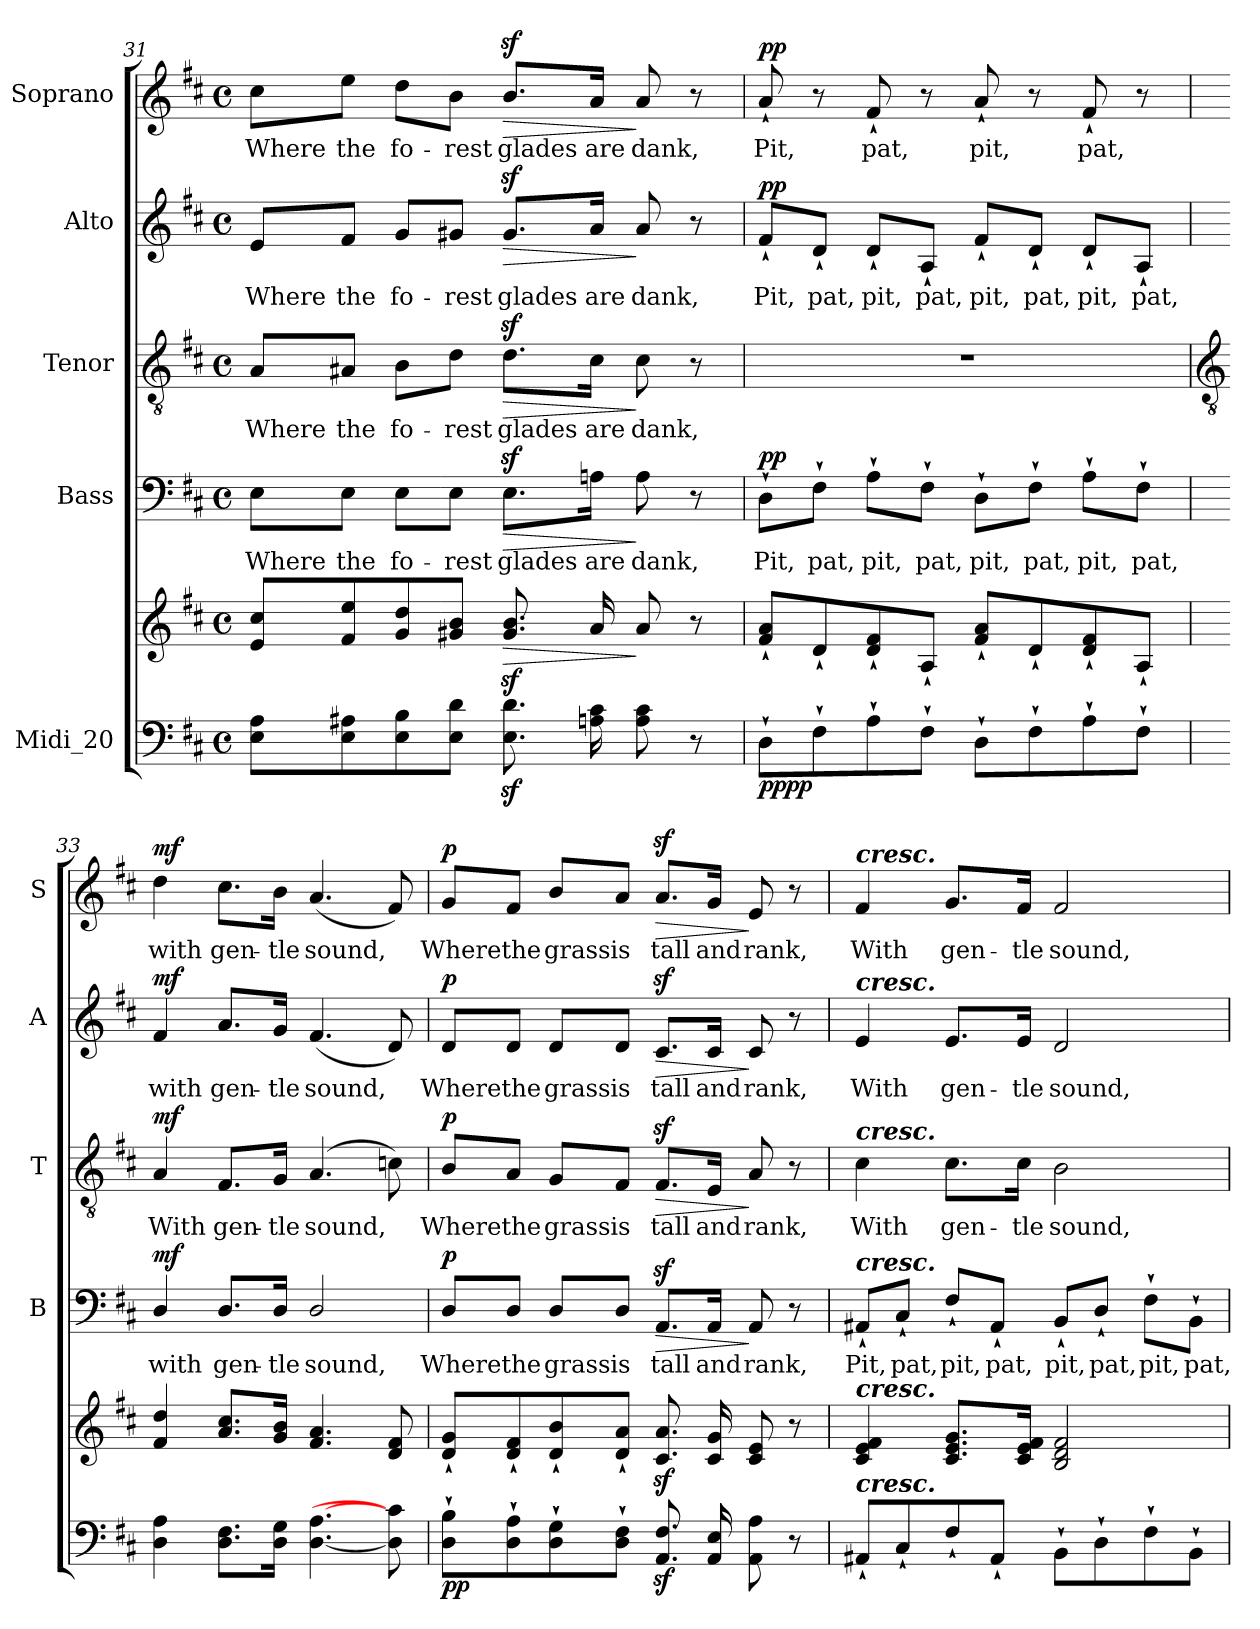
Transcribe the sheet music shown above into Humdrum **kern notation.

**kern	**kern	**dynam	**kern	**text	**dynam	**kern	**text	**dynam	**kern	**text	**dynam	**kern	**text	**dynam
*part5	*part5	*part5	*part4	*part4	*part4	*part3	*part3	*part3	*part2	*part2	*part2	*part1	*part1	*part1
*staff6	*staff5	*staff5/6	*staff4	*staff4	*staff4	*staff3	*staff3	*staff3	*staff2	*staff2	*staff2	*staff1	*staff1	*staff1
*I"Midi_20	*	*	*I"Bass	*	*	*I"Tenor	*	*	*I"Alto	*	*	*I"Soprano	*	*
*	*	*	*I'B	*	*	*I'T	*	*	*I'A	*	*	*I'S	*	*
*clefF4	*clefG2	*	*clefF4	*	*	*clefGv2	*	*	*clefG2	*	*	*clefG2	*	*
*k[f#c#]	*k[f#c#]	*	*k[f#c#]	*	*	*k[f#c#]	*	*	*k[f#c#]	*	*	*k[f#c#]	*	*
*D:	*D:	*	*D:	*	*	*D:	*	*	*D:	*	*	*D:	*	*
*M4/4	*M4/4	*	*M4/4	*	*	*M4/4	*	*	*M4/4	*	*	*M4/4	*	*
*met(c)	*met(c)	*	*met(c)	*	*	*met(c)	*	*	*met(c)	*	*	*met(c)	*	*
=31	=31	=31	=31	=31	=31	=31	=31	=31	=31	=31	=31	=31	=31	=31
!	!	!	!	!LO:LY:b	!	!	!LO:LY:b	!	!	!LO:LY:b	!	!	!LO:LY:b	!
8E 8AL	8e 8cc#L	.	8E\L	Where	.	8A/L	Where	.	8e/L	Where	.	8cc#\L	Where	.
!	!	!	!	!LO:LY:b	!	!	!LO:LY:b	!	!	!LO:LY:b	!	!	!LO:LY:b	!
8E 8A#X	8f# 8ee	.	8E\J	the	.	8A#X/J	the	.	8f#/J	the	.	8ee\J	the	.
!	!	!	!	!LO:LY:b	!	!	!LO:LY:b	!	!	!LO:LY:b	!	!	!LO:LY:b	!
8E 8B	8g 8dd	.	8E\L	fo-	.	8B\L	fo-	.	8g/L	fo-	.	8dd\L	fo-	.
!	!	!	!	!LO:LY:b	!	!	!LO:LY:b	!	!	!LO:LY:b	!	!	!LO:LY:b	!
8E 8dJ	8g#X 8bJ	.	8E\J	-rest	.	8d\J	-rest	.	8g#X/J	-rest	.	8b\J	-rest	.
!	!	!LO:HP:b	!	!LO:LY:b	!LO:HP:b	!	!LO:LY:b	!LO:HP:b	!	!LO:LY:b	!LO:HP:b	!	!LO:LY:b	!LO:HP:b
8.Ez< 8.dz<L	8.g#z< 8.bz<L	>	8.Ez<\L	glades	>	8.dz<\L	glades	>	8.g#z</L	glades	>	8.bz</L	glades	>
!	!	!	!	!LO:LY:b	!	!	!LO:LY:b	!	!	!LO:LY:b	!	!	!LO:LY:b	!
16An 16c#L	16aL	.	16An\Jk	are	.	16c#\Jk	are	.	16a/Jk	are	.	16a/Jk	are	.
!	!	!	!	!LO:LY:b	!	!	!LO:LY:b	!	!	!LO:LY:b	!	!	!LO:LY:b	!
8A 8c#J	8aJ	]	8A	dank,	]	8c#	dank,	]	8a	dank,	]	8a	dank,	]
8r	8r	.	8r	.	.	8r	.	.	8r	.	.	8r	.	.
=32	=32	=32	=32	=32	=32	=32	=32	=32	=32	=32	=32	=32	=32	=32
!	!	!LO:DY:b=2	!	!LO:LY:b	!	!	!	!	!	!LO:LY:b	!	!	!LO:LY:b	!
!	!	!LO:DY:n=1:b	!	!	!LO:DY:b	!	!	!	!	!	!LO:DY:b	!	!	!LO:DY:b
8D`L	8f#` 8a`L	pp pp	8D`\L	Pit,	pp	1r	.	.	8f#`/L	Pit,	pp	8a`	Pit,	pp
!	!	!	!	!LO:LY:b	!	!	!	!	!	!LO:LY:b	!	!	!	!
8F#`	8d`	.	8F#`\J	pat,	.	.	.	.	8d`/J	pat,	.	8r	.	.
!	!	!	!	!LO:LY:b	!	!	!	!	!	!LO:LY:b	!	!	!LO:LY:b	!
8A`	8d` 8f#`	.	8A`\L	pit,	.	.	.	.	8d`/L	pit,	.	8f#`	pat,	.
!	!	!	!	!LO:LY:b	!	!	!	!	!	!LO:LY:b	!	!	!	!
8F#`J	8A`J	.	8F#`\J	pat,	.	.	.	.	8A`/J	pat,	.	8r	.	.
!	!	!	!	!LO:LY:b	!	!	!	!	!	!LO:LY:b	!	!	!LO:LY:b	!
8D`L	8f#` 8a`L	.	8D`\L	pit,	.	.	.	.	8f#`/L	pit,	.	8a`	pit,	.
!	!	!	!	!LO:LY:b	!	!	!	!	!	!LO:LY:b	!	!	!	!
8F#`	8d`	.	8F#`\J	pat,	.	.	.	.	8d`/J	pat,	.	8r	.	.
!	!	!	!	!LO:LY:b	!	!	!	!	!	!LO:LY:b	!	!	!LO:LY:b	!
8A`	8d` 8f#`	.	8A`\L	pit,	.	.	.	.	8d`/L	pit,	.	8f#`	pat,	.
!	!	!	!	!LO:LY:b	!	!	!	!	!	!LO:LY:b	!	!	!	!
8F#`J	8A`J	.	8F#`\J	pat,	.	.	.	.	8A`/J	pat,	.	8r	.	.
!!LO:LB:g=z
=33	=33	=33	=33	=33	=33	=33	=33	=33	=33	=33	=33	=33	=33	=33
*	*	*	*	*	*	*clefGv2	*	*	*	*	*	*	*	*
!	!	!LO:DY:b=2	!	!LO:LY:b	!	!	!LO:LY:b	!	!	!LO:LY:b	!	!	!LO:LY:b	!
!	!	!LO:DY:n=1:b	!	!	!LO:DY:b	!	!	!LO:DY:b	!	!	!LO:DY:b	!	!	!LO:DY:b
4D 4A	4f# 4dd	mf mf	4D/	with	mf	4A	With	mf	4f#	with	mf	4dd	with	mf
!	!	!	!	!LO:LY:b	!	!	!LO:LY:b	!	!	!LO:LY:b	!	!	!LO:LY:b	!
8.D 8.F#L	8.a 8.cc#L	.	8.D/L	gen-	.	8.F#/L	gen-	.	8.a/L	gen-	.	8.cc#\L	gen-	.
!	!	!	!	!LO:LY:b	!	!	!LO:LY:b	!	!	!LO:LY:b	!	!	!LO:LY:b	!
16D 16GJ	16g 16bJ	.	16D/Jk	-tle	.	16G/Jk	-tle	.	16g/Jk	-tle	.	16b\Jk	-tle	.
!	!	!	!	!LO:LY:b	!	!	!LO:LY:b	!	!	!LO:LY:b	!	!	!LO:LY:b	!
[4.D [4.A	4.f# 4.a	.	2D/	sound,	.	(<4.A	sound,	.	(<4.f#	sound,	.	(<4.a	sound,	.
8D] 8c]	8d 8f#	.	.	.	.	8cn)	.	.	8d)	.	.	8f#)	.	.
=34	=34	=34	=34	=34	=34	=34	=34	=34	=34	=34	=34	=34	=34	=34
!	!	!LO:DY:b=2	!	!LO:LY:b	!	!	!LO:LY:b	!	!	!LO:LY:b	!	!	!LO:LY:b	!
!	!	!LO:DY:n=1:b	!	!	!LO:DY:b	!	!	!LO:DY:b	!	!	!LO:DY:b	!	!	!LO:DY:b
8D` 8B`L	8d` 8g`L	p p	8D/L	Where	p	8B/L	Where	p	8d/L	Where	p	8g/L	Where	p
!	!	!	!	!LO:LY:b	!	!	!LO:LY:b	!	!	!LO:LY:b	!	!	!LO:LY:b	!
8D` 8A`	8d` 8f#`	.	8D/J	the	.	8A/J	the	.	8d/J	the	.	8f#/J	the	.
!	!	!	!	!LO:LY:b	!	!	!LO:LY:b	!	!	!LO:LY:b	!	!	!LO:LY:b	!
8D` 8G`	8d` 8b`	.	8D/L	grass	.	8G/L	grass	.	8d/L	grass	.	8b/L	grass	.
!	!	!	!	!LO:LY:b	!	!	!LO:LY:b	!	!	!LO:LY:b	!	!	!LO:LY:b	!
8D` 8F#`J	8d` 8a`J	.	8D/J	is	.	8F#/J	is	.	8d/J	is	.	8a/J	is	.
!	!	!	!	!LO:LY:b	!LO:HP:b	!	!LO:LY:b	!LO:HP:b	!	!LO:LY:b	!LO:HP:b	!	!LO:LY:b	!LO:HP:b
8.AAz< 8.F#z<L	8.c#z< 8.az<L	.	8.AAz</L	tall	>	8.F#z</L	tall	>	8.c#z</L	tall	>	8.az</L	tall	>
!	!	!	!	!LO:LY:b	!	!	!LO:LY:b	!	!	!LO:LY:b	!	!	!LO:LY:b	!
16AA 16EL	16c# 16gL	.	16AA/Jk	and	.	16E/Jk	and	.	16c#/Jk	and	.	16g/Jk	and	.
!	!	!	!	!LO:LY:b	!	!	!LO:LY:b	!	!	!LO:LY:b	!	!	!LO:LY:b	!
8AA 8AJ	8c# 8eJ	.	8AA	rank,	]	8A	rank,	]	8c#	rank,	]	8e	rank,	]
8r	8r	.	8r	.	.	8r	.	.	8r	.	.	8r	.	.
=35	=35	=35	=35	=35	=35	=35	=35	=35	=35	=35	=35	=35	=35	=35
!	!	!	!	!	!	!	!	!	!	!	!	!LO:TX:a:Bi:t=cresc.	!	!
!	!	!	!	!	!	!	!	!	!LO:TX:a:Bi:t=cresc.	!	!	!	!	!
!	!	!	!	!	!	!LO:TX:a:Bi:t=cresc.	!	!	!	!	!	!	!	!
!	!	!	!LO:TX:a:Bi:t=cresc.	!	!	!	!	!	!	!	!	!	!	!
!	!LO:TX:a:Bi:t=cresc.	!	!	!	!	!	!	!	!	!	!	!	!	!
!LO:TX:a:Bi:t=cresc.	!	!	!	!	!	!	!	!	!	!	!	!	!	!
!	!	!	!	!LO:LY:b	!	!	!LO:LY:b	!	!	!LO:LY:b	!	!	!LO:LY:b	!
8AA#X`L	4c# 4e 4f#	.	8AA#X`/L	Pit,	.	4c#	With	.	4e	With	.	4f#	With	.
!	!	!	!	!LO:LY:b	!	!	!	!	!	!	!	!	!	!
8C#`	.	.	8C#`/J	pat,	.	.	.	.	.	.	.	.	.	.
!	!	!	!	!LO:LY:b	!	!	!LO:LY:b	!	!	!LO:LY:b	!	!	!LO:LY:b	!
8F#`	8.c# 8.e 8.gL	.	8F#`/L	pit,	.	8.c#\L	gen-	.	8.e/L	gen-	.	8.g/L	gen-	.
!	!	!	!	!LO:LY:b	!	!	!	!	!	!	!	!	!	!
8AA#`J	.	.	8AA#`/J	pat,	.	.	.	.	.	.	.	.	.	.
!	!	!	!	!	!	!	!LO:LY:b	!	!	!LO:LY:b	!	!	!LO:LY:b	!
.	16c# 16e 16f#J	.	.	.	.	16c#\Jk	-tle	.	16e/Jk	-tle	.	16f#/Jk	-tle	.
!	!	!	!	!LO:LY:b	!	!	!LO:LY:b	!	!	!LO:LY:b	!	!	!LO:LY:b	!
8BB`L	2B 2d 2f#	.	8BB`/L	pit,	.	2B	sound,	.	2d	sound,	.	2f#	sound,	.
!	!	!	!	!LO:LY:b	!	!	!	!	!	!	!	!	!	!
8D`	.	.	8D`/J	pat,	.	.	.	.	.	.	.	.	.	.
!	!	!	!	!LO:LY:b	!	!	!	!	!	!	!	!	!	!
8F#`	.	.	8F#`\L	pit,	.	.	.	.	.	.	.	.	.	.
!	!	!	!	!LO:LY:b	!	!	!	!	!	!	!	!	!	!
8BB`J	.	.	8BB`\J	pat,	.	.	.	.	.	.	.	.	.	.
=	=	=	=	=	=	=	=	=	=	=	=	=	=	=
*-	*-	*-	*-	*-	*-	*-	*-	*-	*-	*-	*-	*-	*-	*-
